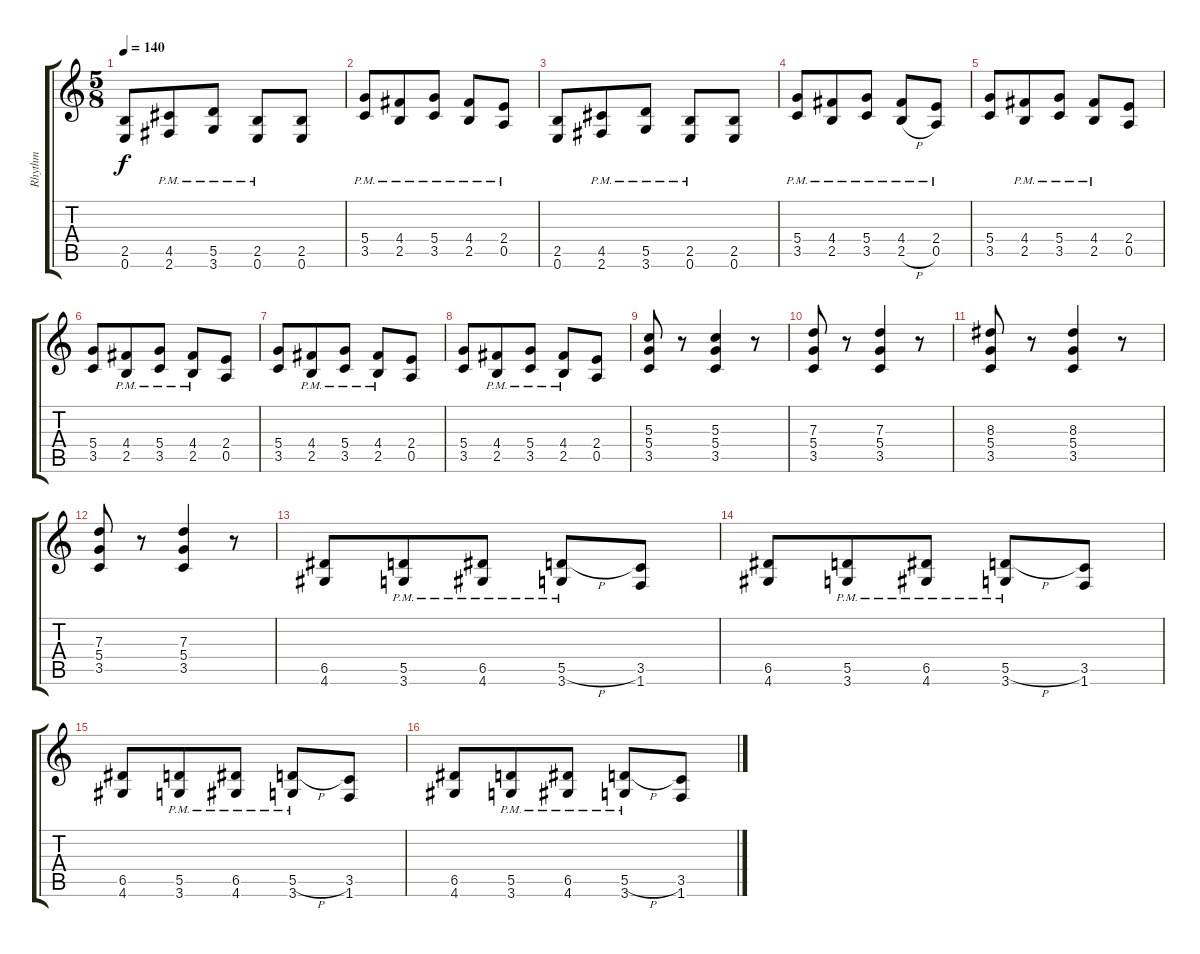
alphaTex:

\track ("Rhythm" "Rhythm") {instrument distortionguitar}
\staff {score tabs}
\tuning (E4 B3 G3 D3 A2 E2) {hide}
\ts (5 8)
\tempo 140
\clef g2
\ks c
(2.5 0.6).8{dy f} (4.5{pm} 2.6{pm}).8 (5.5{pm} 3.6{pm}).8 (2.5{pm} 0.6{pm}).8 (2.5 0.6).8 |
(5.4{pm} 3.5{pm}).8 (4.4{pm} 2.5{pm}).8 (5.4{pm} 3.5{pm}).8 (4.4{pm} 2.5{pm}).8 (2.4{pm} 0.5{pm}).8 |
(2.5 0.6).8 (4.5{pm} 2.6{pm}).8 (5.5{pm} 3.6{pm}).8 (2.5{pm} 0.6{pm}).8 (2.5 0.6).8 |
(5.4{pm} 3.5{pm}).8 (4.4{pm} 2.5{pm}).8 (5.4{pm} 3.5{pm}).8 (4.4{pm} 2.5{h pm}).8 (2.4{pm} 0.5{pm}).8 |
(5.4 3.5).8 (4.4{pm} 2.5{pm}).8 (5.4{pm} 3.5{pm}).8 (4.4{pm} 2.5{pm}).8 (2.4 0.5).8 |
(5.4 3.5).8 (4.4{pm} 2.5{pm}).8 (5.4{pm} 3.5{pm}).8 (4.4{pm} 2.5{pm}).8 (2.4 0.5).8 |
(5.4 3.5).8 (4.4{pm} 2.5{pm}).8 (5.4{pm} 3.5{pm}).8 (4.4{pm} 2.5{pm}).8 (2.4 0.5).8 |
(5.4 3.5).8 (4.4{pm} 2.5{pm}).8 (5.4{pm} 3.5{pm}).8 (4.4{pm} 2.5{pm}).8 (2.4 0.5).8 |
(5.3 5.4 3.5).8 r.8 (5.3 5.4 3.5).4 r.8 |
(7.3 5.4 3.5).8 r.8 (7.3 5.4 3.5).4 r.8 |
(8.3 5.4 3.5).8 r.8 (8.3 5.4 3.5).4 r.8 |
(7.3 5.4 3.5).8 r.8 (7.3 5.4 3.5).4 r.8 |
(6.5 4.6).8 (5.5{pm} 3.6).8 (6.5{pm} 4.6).8 (5.5{h pm} 3.6).8 (3.5 1.6).8 |
(6.5 4.6).8 (5.5{pm} 3.6).8 (6.5{pm} 4.6).8 (5.5{h pm} 3.6).8 (3.5 1.6).8 |
(6.5 4.6).8 (5.5{pm} 3.6).8 (6.5{pm} 4.6).8 (5.5{h pm} 3.6).8 (3.5 1.6).8 |
(6.5 4.6).8 (5.5{pm} 3.6).8 (6.5{pm} 4.6).8 (5.5{h pm} 3.6).8 (3.5 1.6).8
